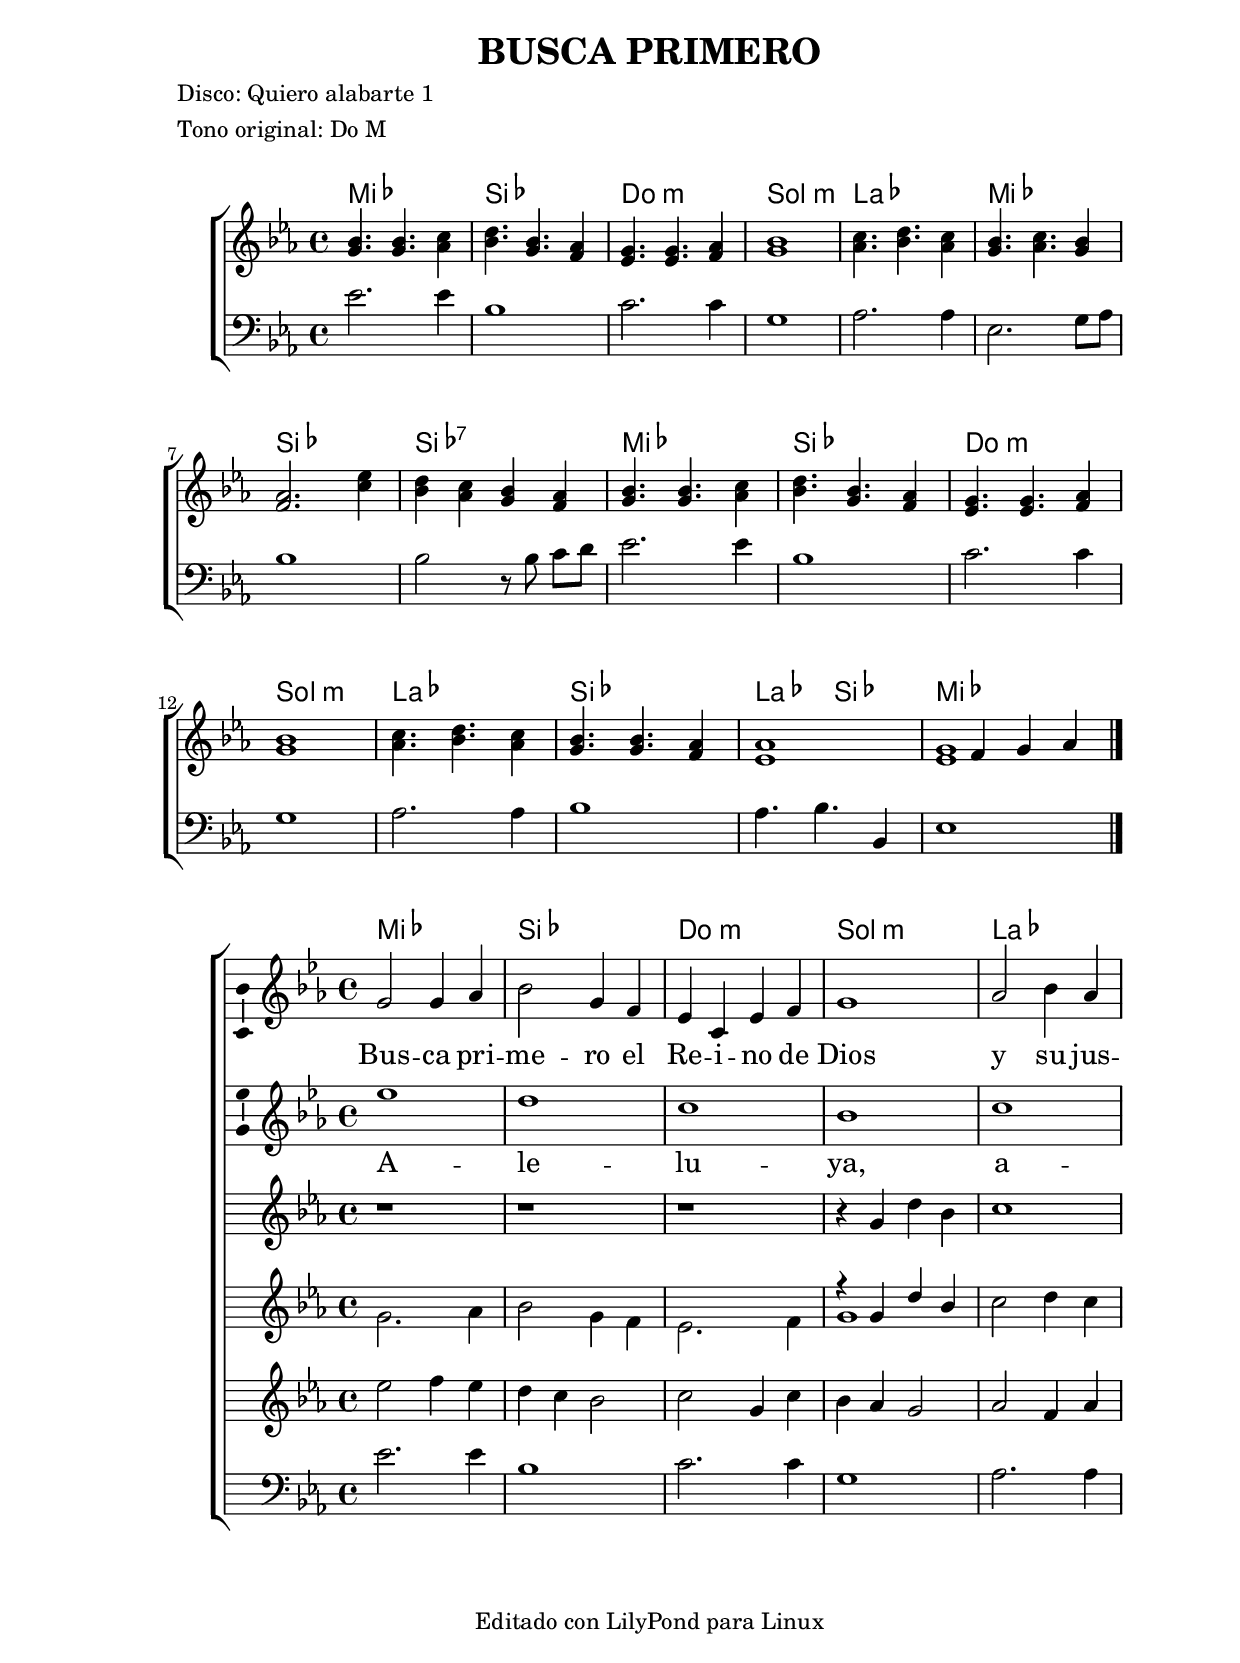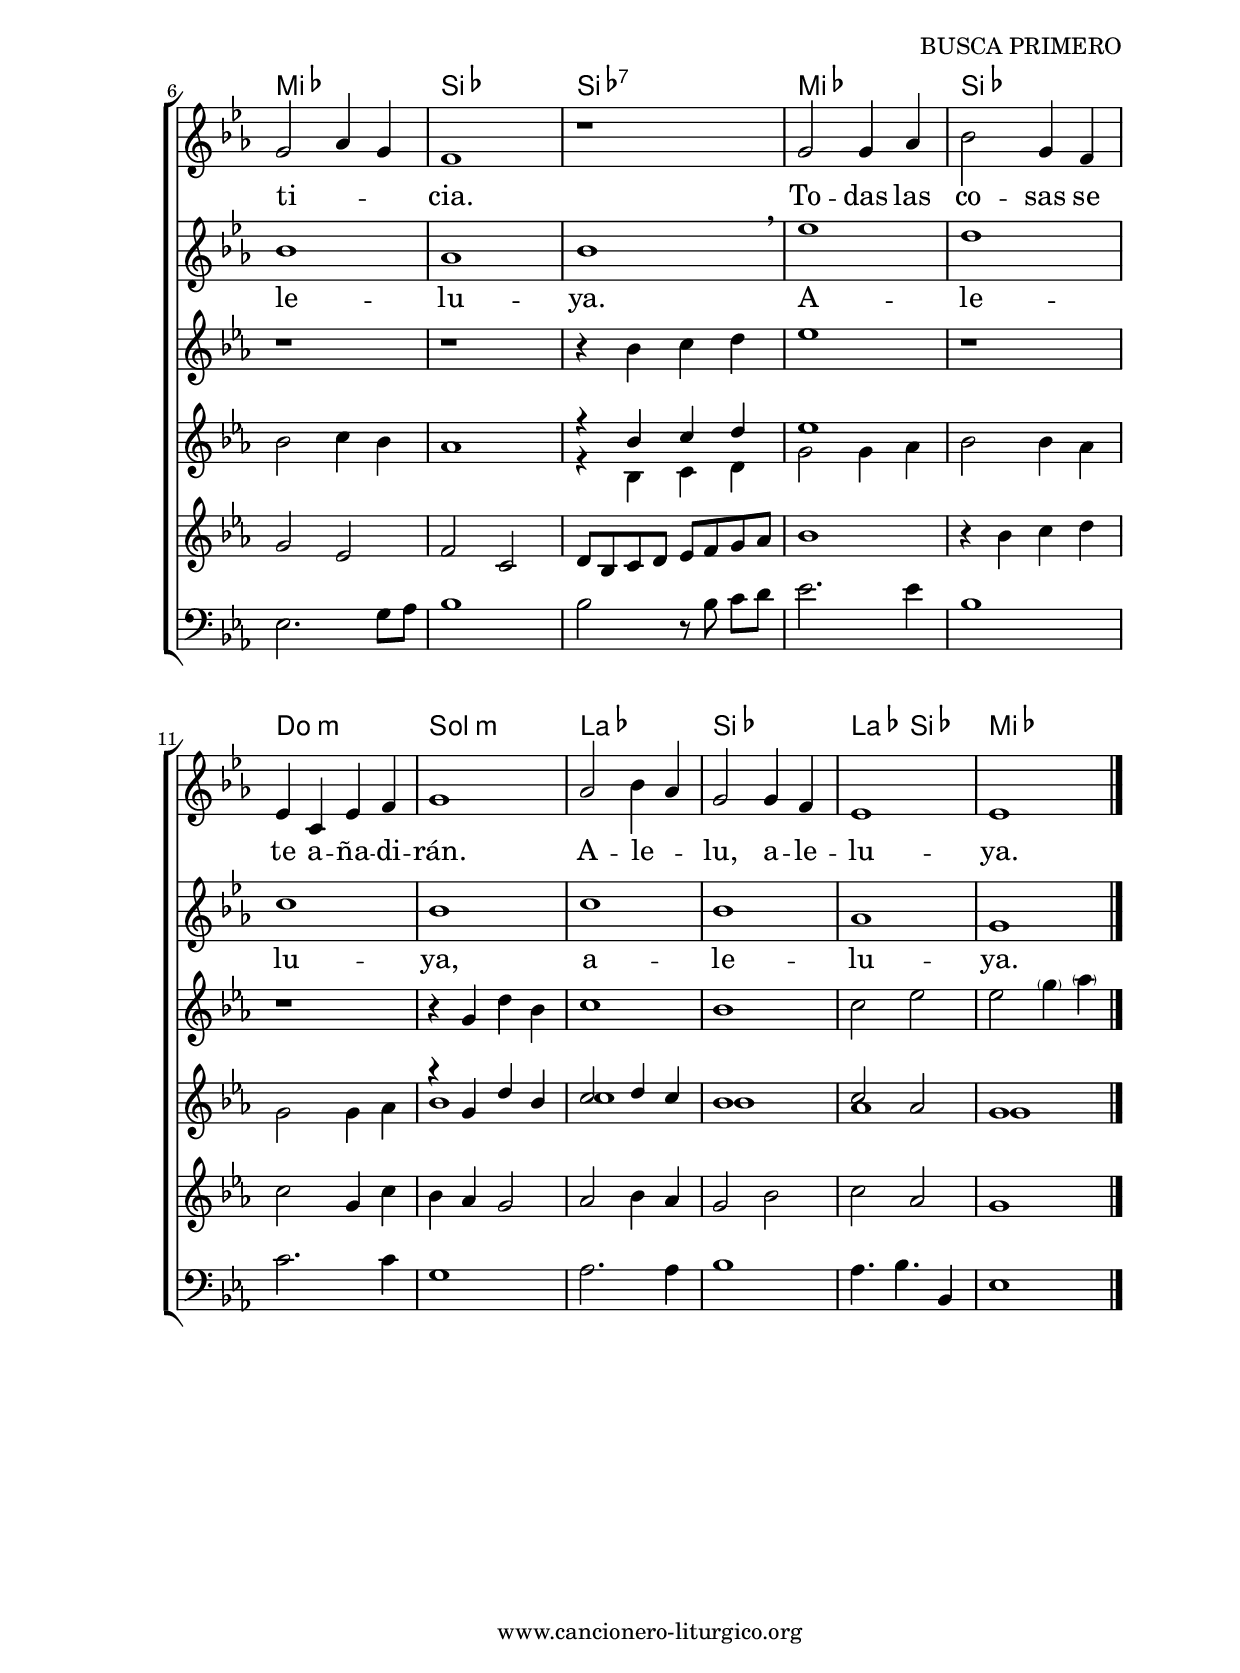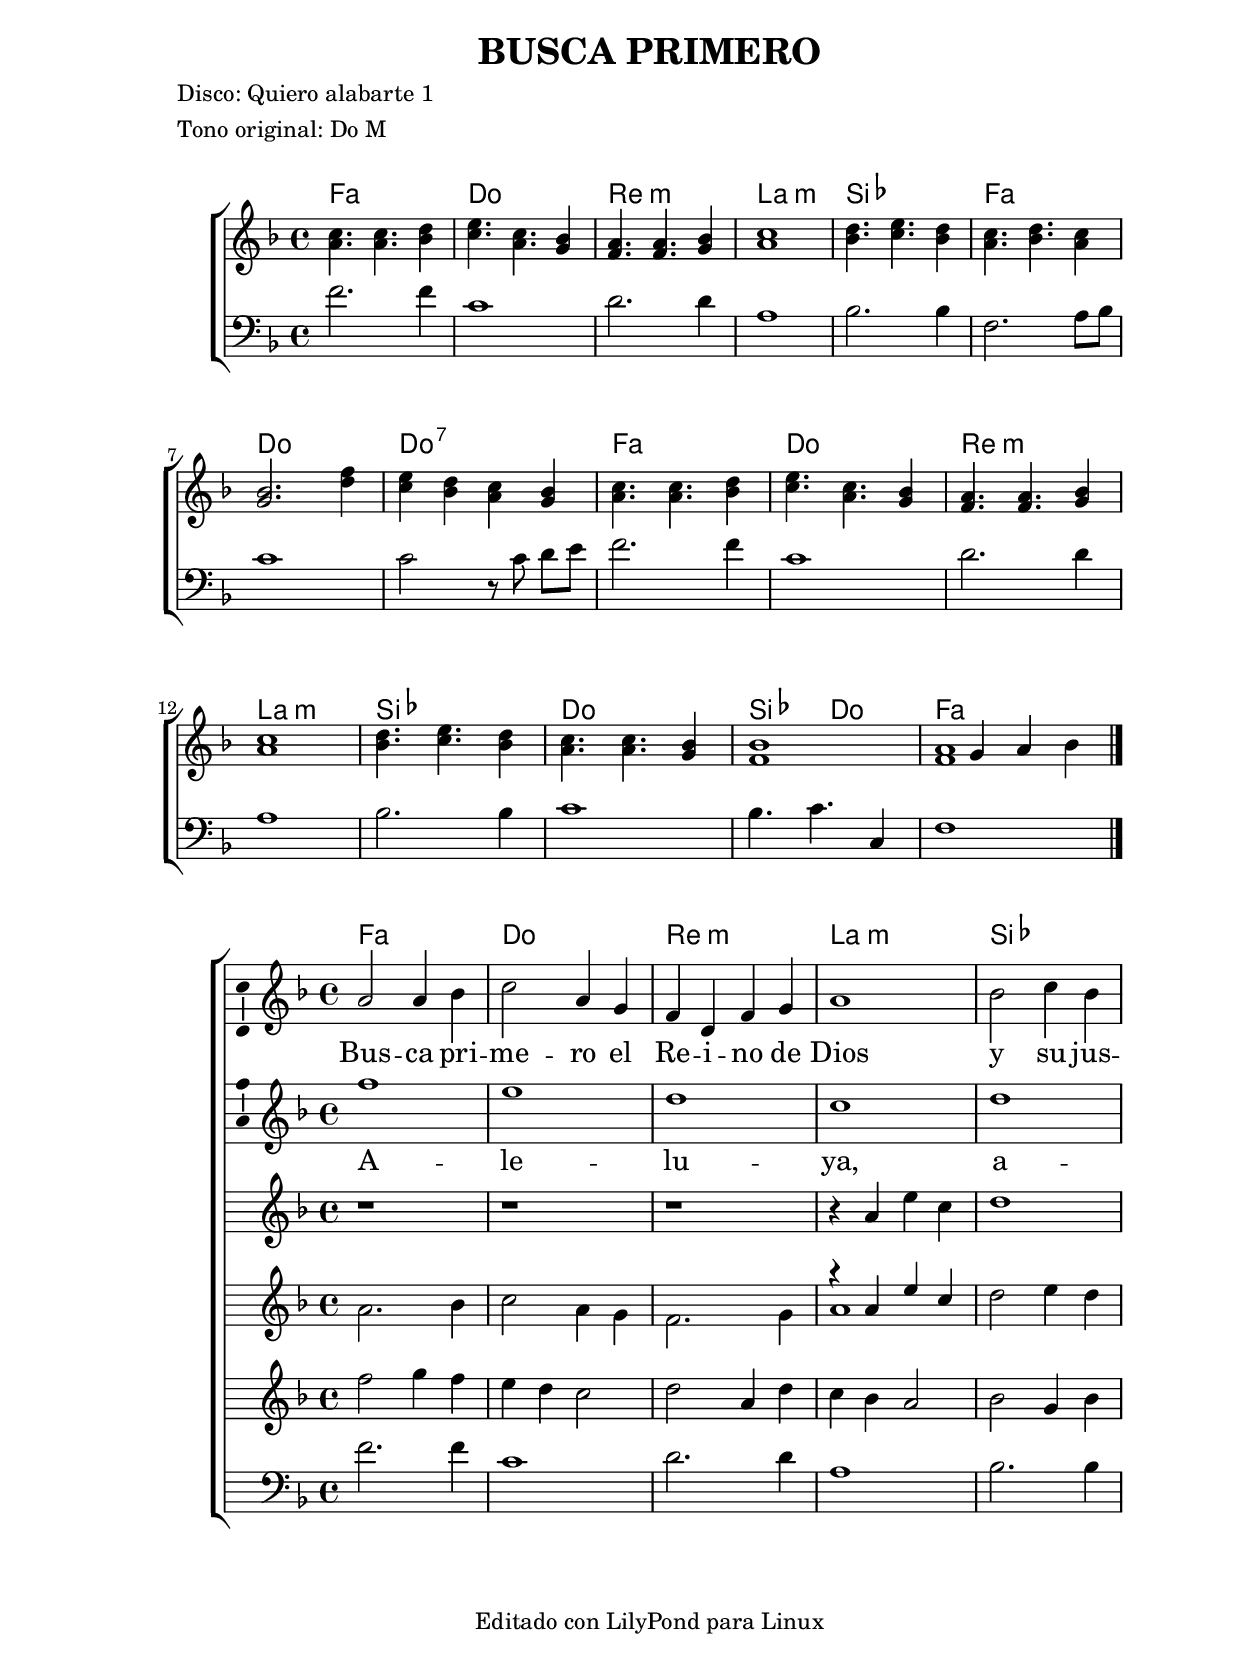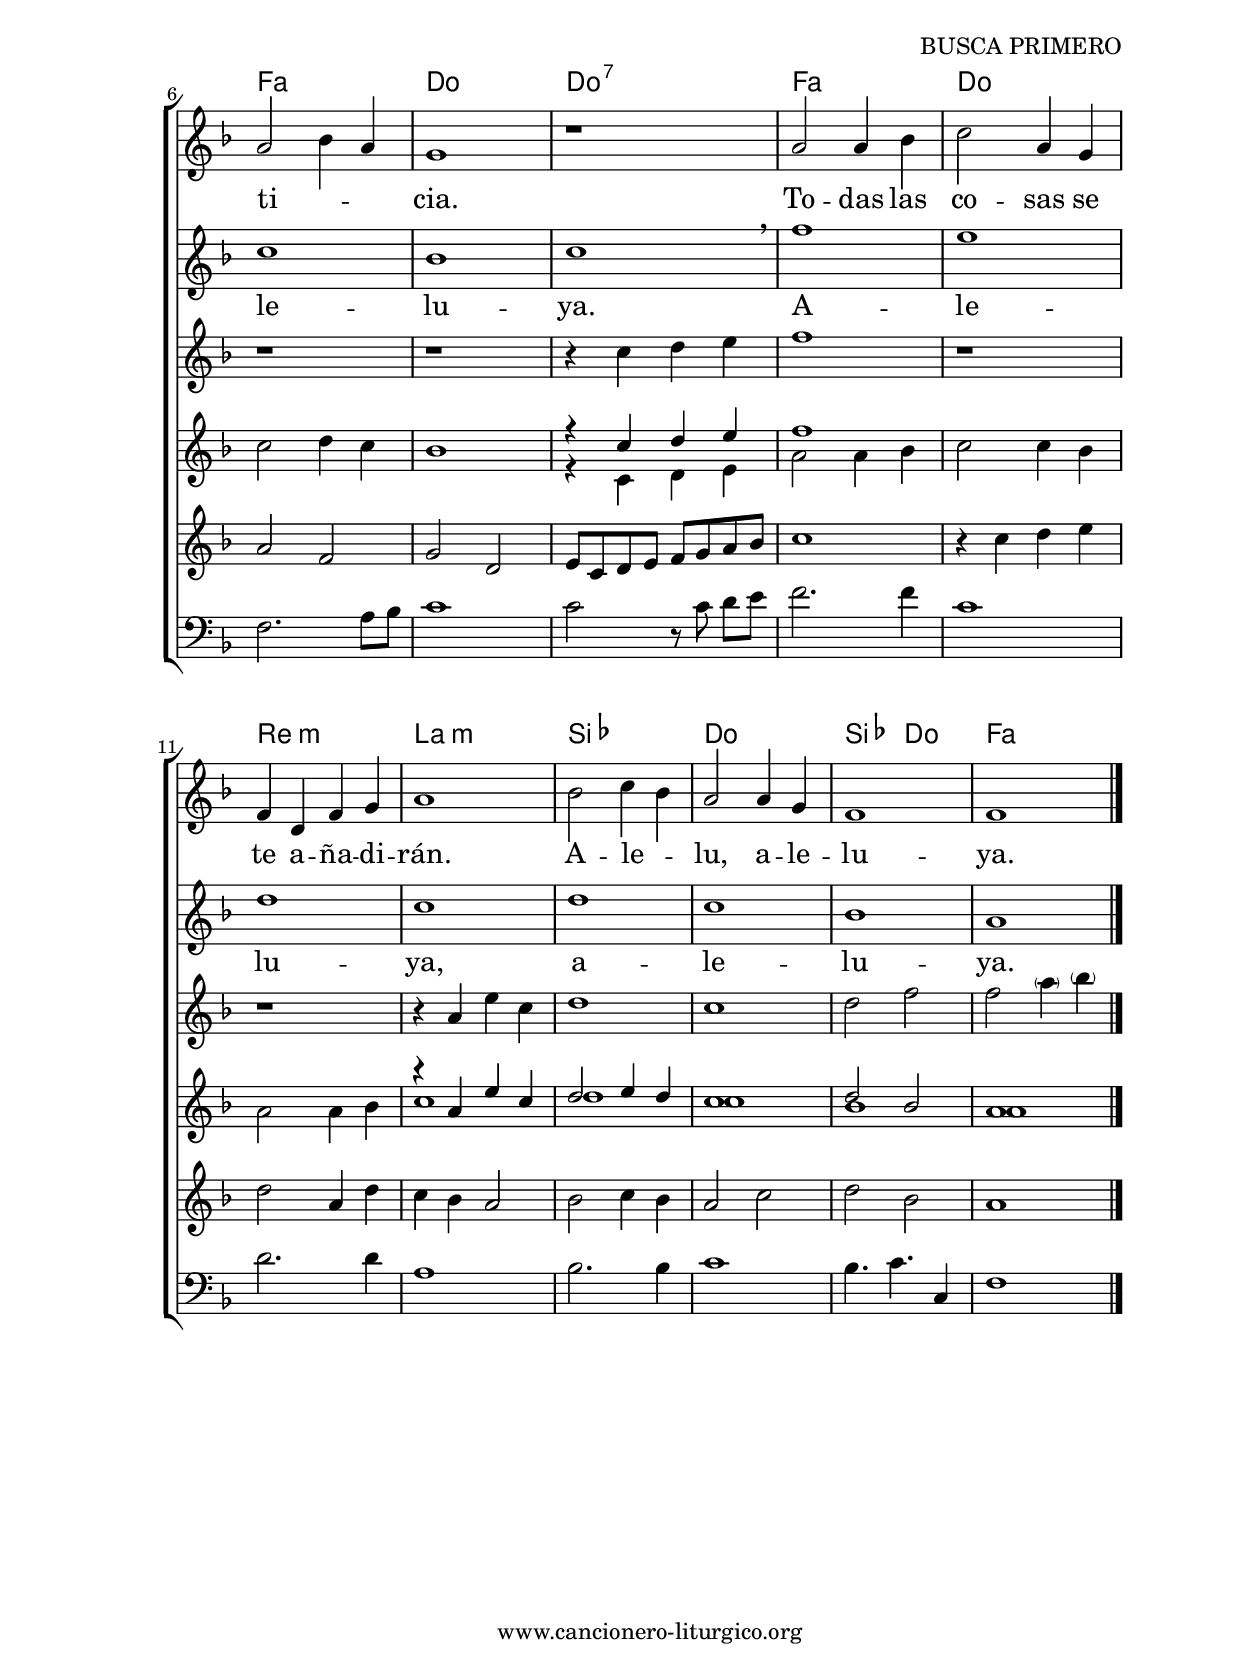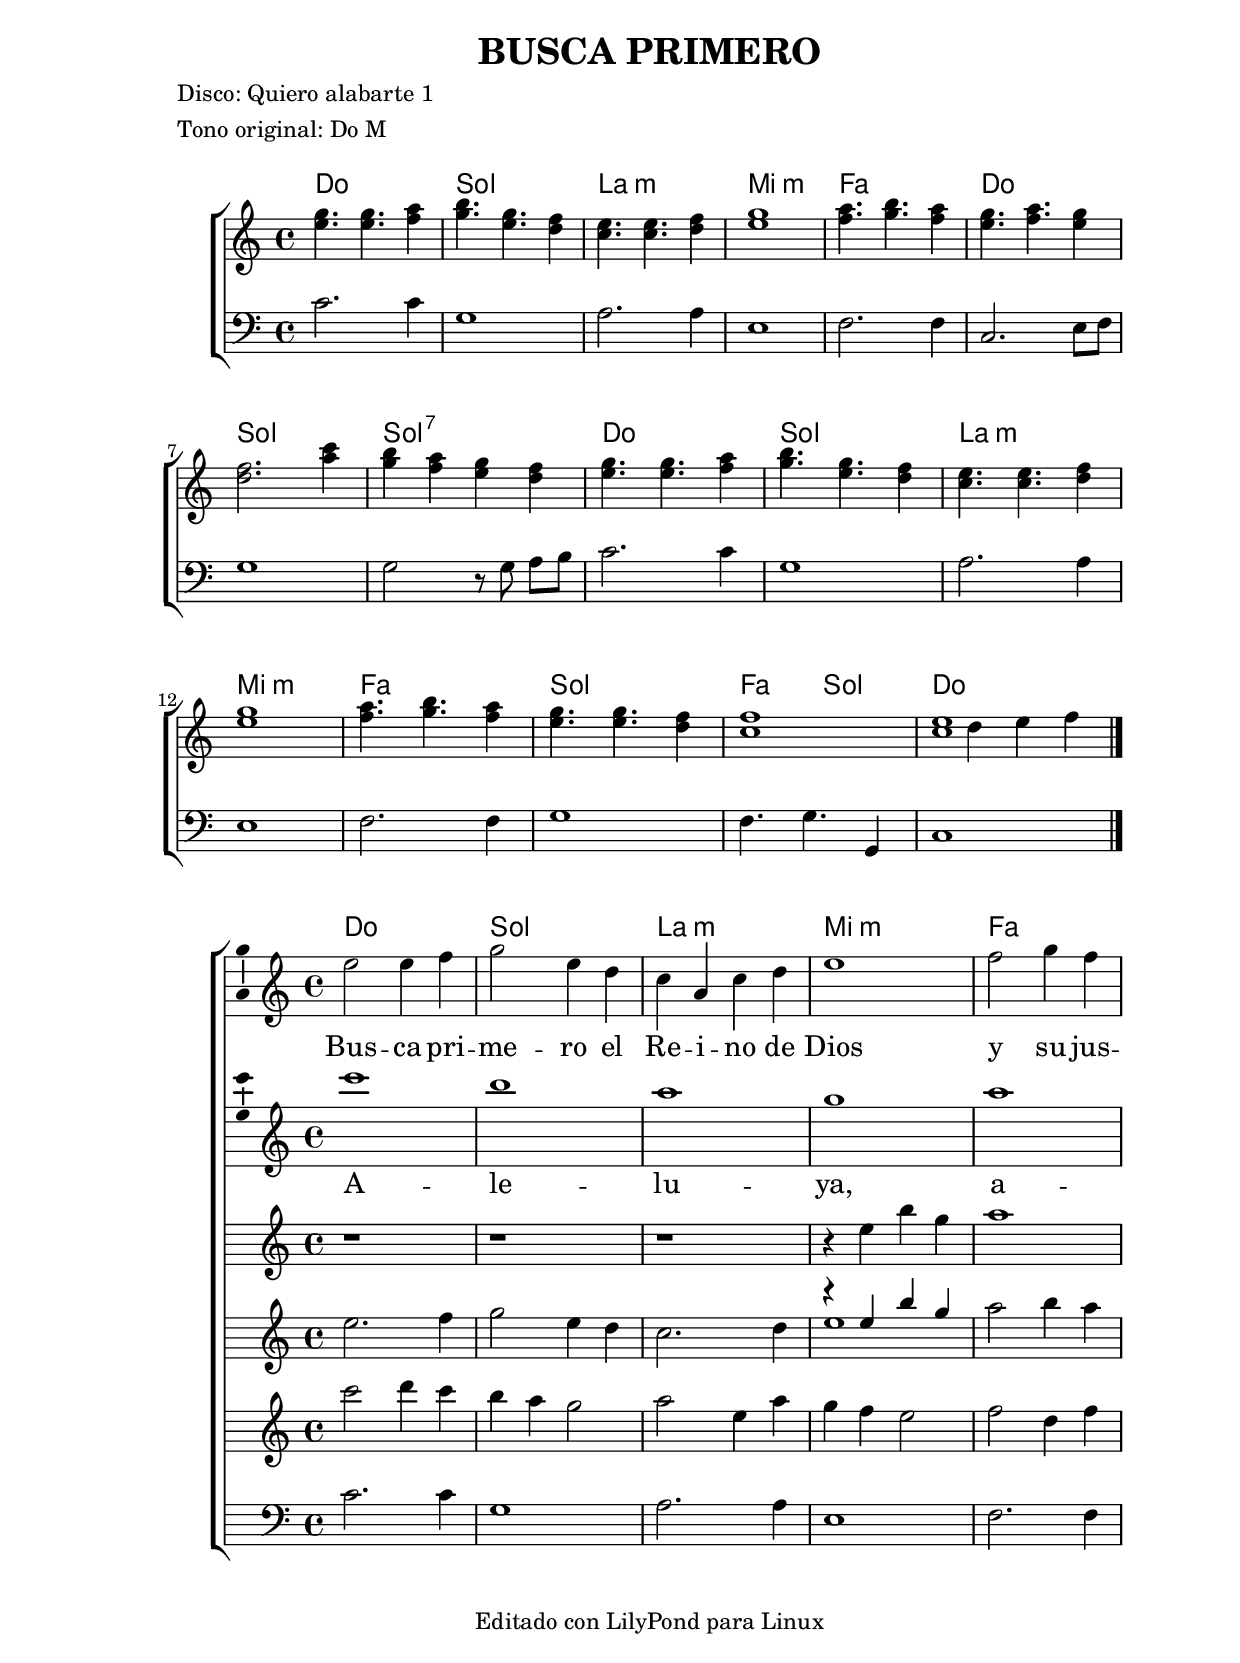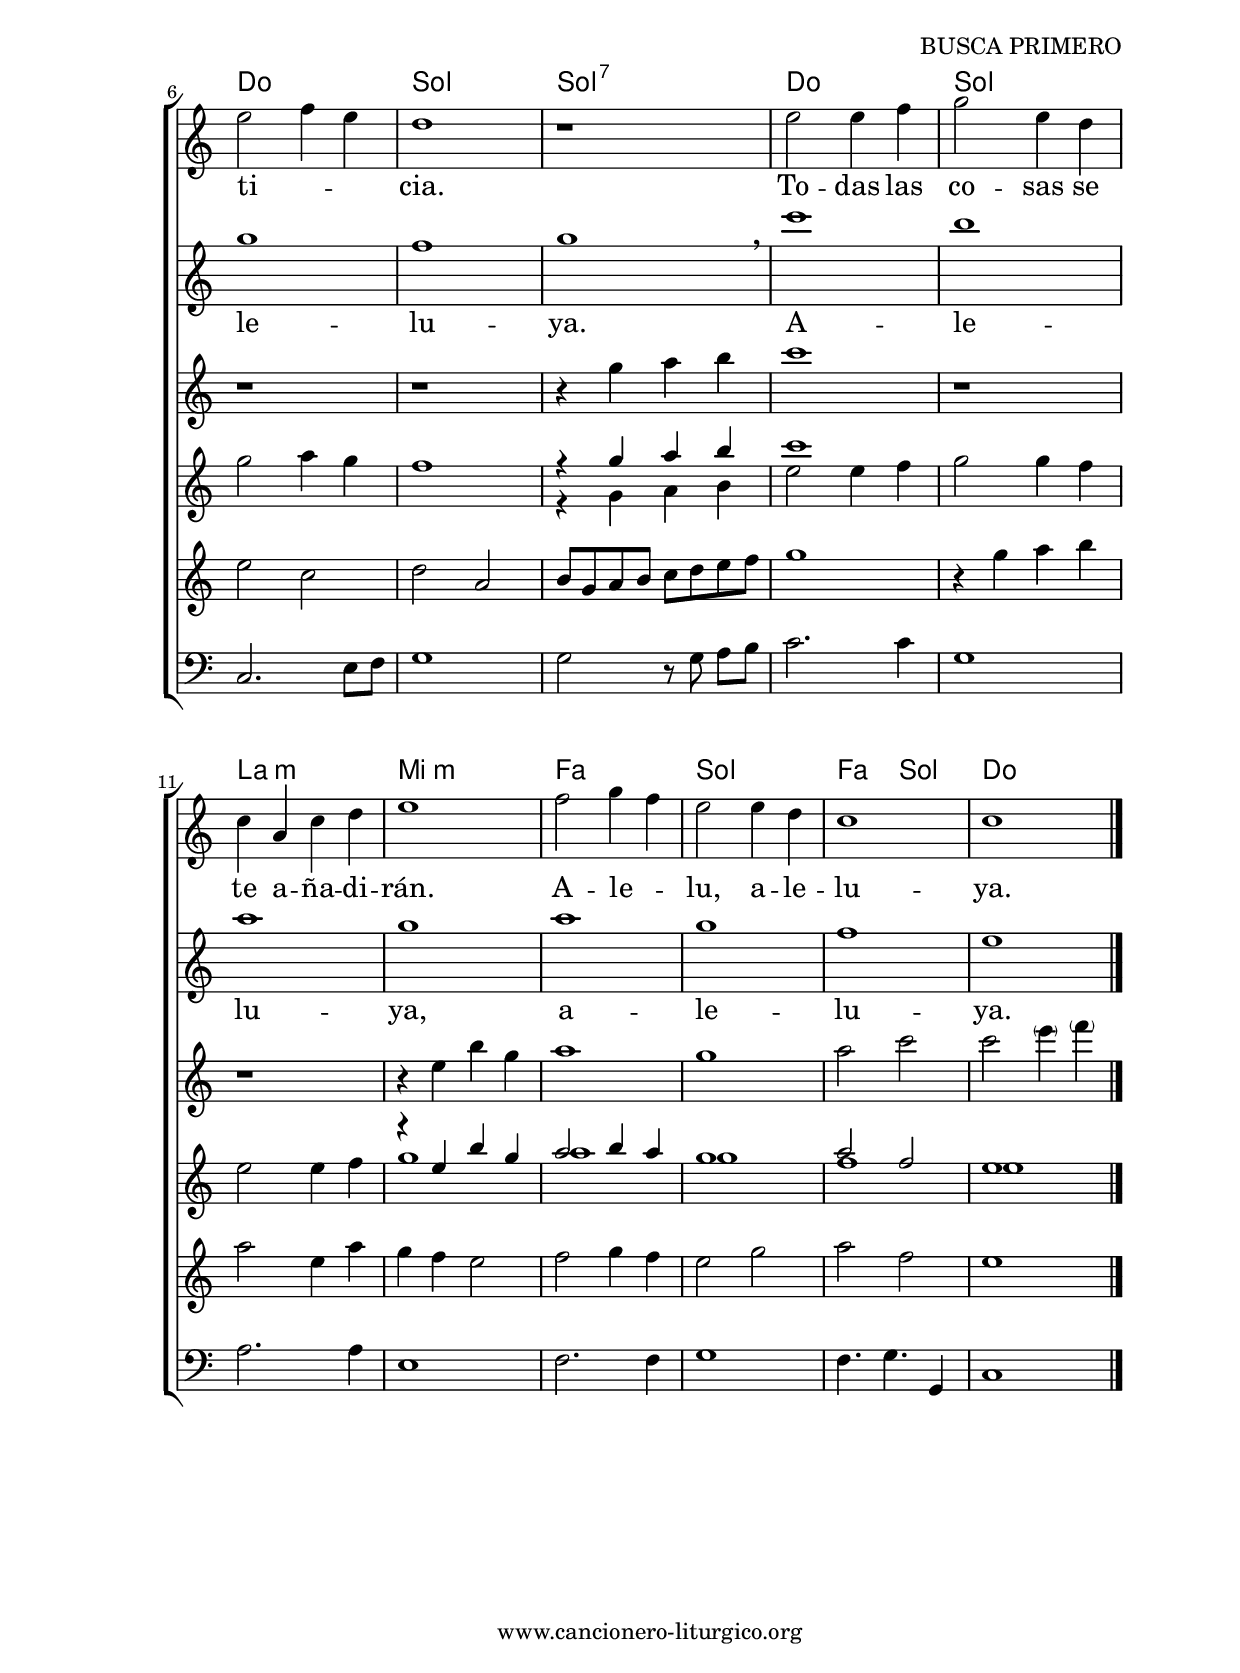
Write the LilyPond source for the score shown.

%
%para convertir .midi en .wav:
%timidity filename.midi -Ow -o finename.wav
%
%
%Para convertir de .wav a .mp3:
%lame -h -m j filename.wav
%
%
%para escuchar el midi:
%timidity nombrefichero.midi
%


%versión de lilypond para la que se ha escrito esta partitura:
\version "2.16.0"

	%Tamaño papel
	#(set-default-paper-size "a4")
	%Tamaño partitura
	#(set-global-staff-size 20)
	%No responde al pulsar sobre una nota
	#(ly:set-option 'point-and-click #f)

%parámetros del encabezamiento:
\header {
	title = "BUSCA PRIMERO"
	subtitle = ""
	composer = ""
	poet = "Disco: Quiero alabarte 1"
	meter = "Tono original: Do M"
	arranger = ""
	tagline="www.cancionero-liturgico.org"
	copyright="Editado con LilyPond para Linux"
	}

%parámetros asociados al papel:
\paper  {
	oddHeaderMarkup = \markup {\fill-line { \on-the-fly #not-first-page \fromproperty #'header:title \on-the-fly #not-first-page \fromproperty #'header:composer }}
	evenHeaderMarkup = \markup {\fill-line { \fromproperty #'header:composer \fromproperty #'header:title }}
	#(set-paper-size "a4")
	print-page-number = ##f
	first-page-number = 1
	print-first-page-number = ##f
%	head-separation = 3.0 \cm
	top-margin = 2.0 \cm
	bottom-margin = 0.5\cm
%%%	bottom-margin = -2.0\cm
	left-margin = 3.0 \cm
	line-width = 16.0 \cm 
	indent = 8\mm
	interscoreline = 2.\mm
	between-system-space = 15\mm
%	para que las partituras no llenen la hoja:
	ragged-bottom = ##t
%	idem para la última hoja:
	ragged-last-bottom = ##f
%	para que las partituras llenen el ancho del papel:
	ragged-last = ##f
	after-title-space = 2.5 \cm
%page-count=1
%system-count=8

	%Flexible Vertical Spacing
%	markup-markup-spacing =
%	#'((basic-distance . 15) (minimum-distance . 15) (padding . 3))
	markup-system-spacing =
	#'((basic-distance . 15) (minimum-distance . 15) (padding . 3))
	system-system-spacing =
	#'((basic-distance . 15) (minimum-distance . 15) (padding . 3))
	score-system-spacing =
	#'((basic-distance . 15) (minimum-distance . 15) (padding . 5))
%	top-system-spacing = % header
%	#'((basic-distance . 8) (minimum-distance . 0) (padding . 0))
%	top-markup-spacing =
%	#'((basic-distance . 20) (minimum-distance . 20) (padding . 0))
	last-bottom-spacing = % footer
	#'((basic-distance . 5) (minimum-distance . 5) (padding . 0))
%	score-markup-spacing =
%	#'((basic-distance . 16) (minimum-distance . 13) (padding . 0))

	}


%parámetros que afectan a toda la partitura:
global =  {
	%clave de sol (G):
	\clef G
	%armadura:
	\transpose c ees
	\key c \major
	\tempo 4=120
	\set Score.tempoHideNote = ##t
	}


acordesintro = {
	\italianChords
	\chordmode {
	\transpose c ees
{

c1 g a:m e:m f c g g:7
c1 g a:m e:m f g f2 g c1

}
}
}

melodiaintro = 

	\transpose c ees
{
	\relative c'{
	\time 4/4

<<
{
e4. e f4
g4. e d4
c4. c d4
e1
f4. g f4
e4. f e4
d2. a'4

g4 f e d

e4. e f4
g4. e d4
c4. c d4
e1
f4. g f4
e4. e d4
c1
s4 d4 e f
}
{
g4. g a4
b4. g f4
e4. e f4
g1
a4. b a4
g4. a g4
f2. c'4

b4 a g f

g4. g a4
b4. g f4
e4. e f4
g1
a4. b a4
g4. g f4
f1
<<e1 c1>>
}
>>

\bar "|."
}
}


acordes = {
	\italianChords
	\chordmode {
	\transpose c ees
{

c1 g a:m e:m f c g g:7
c1 g a:m e:m f g f2 g c1

	}
	}
}

melodiauno = 

	\transpose c ees
{
	\relative c'{
	\time 4/4

%\repeat volta 2 {
e2 e4 f
g2 e4 d
c4 a c d
e1
f2 g4 f
e2 f4 e
d1

r1

e2 e4 f
g2 e4 d
c4 a c d
e1
f2 g4 f
e2 e4 d
c1
c1
%}

\bar "|."
	}
	}

melodiados = 

	\transpose c ees
{
	\relative c''{
	\time 4/4

%\repeat volta 2 {
c1
b
a
g
a
g
f
g

\breathe

c1
b
a
g
a
g
f
e
%}

\bar "|."
	}
	}

melodiacomp = 

	\transpose c ees
{
	\relative c'{
	\time 4/4

%\repeat volta 2 {
r1
r1
r1
r4 e b' g
a1
r1
r1
r4 g a b
c1
r1
r1
r4 e, b' g
a1
g1
%<<
%\new Voice {
%\voiceOne
a2 c
c2 \parenthesize e4 \parenthesize f
%}
%\new Voice {
%\voiceTwo
%s2 \parenthesize f,
%\parenthesize e4 \parenthesize g \parenthesize a \parenthesize b
%}
%>>
%}

\bar "|."
	}
	}

melodiacompa = 

	\transpose c ees
{
	\relative c'{
	\time 4/4

%\repeat volta 2 {
<<
\new Voice {
\voiceOne
s1
s1
s1
r4 e b' g
s1
s1
s1
r4 g a b
c1
s1
s1
r4 e, b' g
a2 b4 a
g1
a2 f2
e1
}
\new Voice {
\voiceTwo
e2. f4
g2 e4 d
c2. d4
e1
a2 b4 a
g2 a4 g
f1
r4 g,4 a b
e2 e4 f
g2 g4 f
e2 e4 f
g1
a1
g1
f1
e1
}
>>
%}

\bar "|."
	}
	}

melodiacompb = 

	\transpose c ees
{
	\relative c''{
	\time 4/4

%\repeat volta 2 {
c2 d4 c
b4 a g2
a2 e4 a
g4 f e2
f2 d4 f
e2 c
d2 a

b8 g a b c d e f
g1
r4 g a b
a2 e4 a
g4 f e2
f2 g4 f
e2 g
a2 f
e1

%}

\bar "|."
	}
	}

melodiabajo = 

	\transpose c ees
{
	\relative c'{
	\time 4/4

c2. c4
g1
a2. a4
e1
f2. f4
c2. e8 f
g1
g2 r8 g8 \noBeam a b

c2. c4
g1
a2. a4
e1
f2. f4
g1
f4. g g,4
c1


\bar "|."
	}
	}


textouno = \lyricmode {

Bus -- ca pri -- me -- ro
el Re -- i -- no de Dios y su jus -- ti -- _ _ cia.
To -- das las co -- sas se te a -- ña -- di -- rán.
A -- le -- _ lu, a -- le -- lu -- ya.

	}

textodos = \lyricmode {

A -- le -- lu -- ya, a -- le -- lu -- ya.
A -- le -- lu -- ya, a -- le -- lu -- ya.

	}


acordesintroStaff = \context ChordNames = acordesintroStaff <<
	\set chordChanges = ##t
	\acordesintro
	>>

acordesStaff = \context ChordNames = acordesStaff <<
	\set chordChanges = ##f
	\acordes
	>>


vozintroStaff = \context Voice = vozintroStaff
<<
	\override Staff.StaffSymbol #'staff-space = #(magstep -0.35)
	\set Staff.midiInstrument = #"english horn"
	\set Staff.midiMinimumVolume = #0.7
	\set Staff.midiMaximumVolume = #0.9
	\global
	\melodiaintro
	>>

vozintrodosStaff = \context Voice = vozintrodosStaff
<<
	\override Staff.StaffSymbol #'staff-space = #(magstep -0.35)
	\set Staff.midiInstrument = #"electric bass (finger)"
	\set Staff.midiMinimumVolume = #0.8
	\set Staff.midiMaximumVolume = #0.9
	\global
	%Cambio a clave de fa (F):
	\clef F
	\melodiabajo
	>>

vozunoStaff = \context Voice = vozunoStaff
\with {\consists "Ambitus_engraver"}
<<
%	\set Staff.instrumentName = ""
%	\set Staff.shortInstrumentName = ""
%	\set Staff.midiInstrument = #"clarinet"
%	\set Staff.midiInstrument = #"cello"
%	\set Staff.midiInstrument = #"flute"
	\set Staff.midiInstrument = #"electric guitar (jazz)"
%	\set Staff.midiInstrument = #"english horn"
%	\set Staff.midiInstrument = #"violin"
%	\set Staff.midiInstrument = #"glockenspiel"
	\set Staff.midiMinimumVolume = #0.7
	\set Staff.midiMaximumVolume = #0.9
	\global
	\melodiauno
	>>

vozdosStaff = \context Voice = vozdosStaff
\with {\consists "Ambitus_engraver"}
<<
%	\set Staff.instrumentName = ""
%	\set Staff.shortInstrumentName = ""
%	\set Staff.midiInstrument = #"clarinet"
	\set Staff.midiInstrument = #"violin"
%	\set Staff.midiInstrument = #"glockenspiel"
	\set Staff.midiMinimumVolume = #0.7
	\set Staff.midiMaximumVolume = #0.9
	\global
	\melodiados
	>>

vozcompStaff = \context Voice = vozcompStaff
<<
%%	\set Staff.instrumentName = "1ª vez"
	\set Staff.shortInstrumentName = ""
	\override Staff.StaffSymbol #'staff-space = #(magstep -0.35)
	\set Staff.midiInstrument = #"clarinet"
	\set Staff.midiMinimumVolume = #0.7
	\set Staff.midiMaximumVolume = #0.9
	\global
	\melodiacomp
	>>

vozcompaStaff = \context Voice = vozcompaStaff
<<
%%	\set Staff.instrumentName = "2ª vez"
	\set Staff.shortInstrumentName = ""
	\override Staff.StaffSymbol #'staff-space = #(magstep -0.35)
	\set Staff.midiInstrument = #"clarinet"
	\set Staff.midiMinimumVolume = #0.7
	\set Staff.midiMaximumVolume = #0.9
	\global
	\melodiacompa
	>>

vozcompbStaff = \context Voice = vozcompaStbff
<<
%%	\set Staff.instrumentName = "3ª vez"
	\set Staff.shortInstrumentName = ""
	\override Staff.StaffSymbol #'staff-space = #(magstep -0.35)
	\set Staff.midiInstrument = #"clarinet"
	\set Staff.midiMinimumVolume = #0.7
	\set Staff.midiMaximumVolume = #0.9
	\global
	\melodiacompb
	>>

vozbajoStaff = \context Voice = vozbajoStaff
<<
%%	\set Staff.instrumentName = "Bajo"
	\set Staff.shortInstrumentName = ""
	\override Staff.StaffSymbol #'staff-space = #(magstep -0.35)
	\set Staff.midiInstrument = #"electric bass (finger)"
	\set Staff.midiMinimumVolume = #0.8
	\set Staff.midiMaximumVolume = #0.9
	\global
	%Cambio a clave de fa (F):
	\clef F
	\melodiabajo
	>>


textounoStaff = \context Lyrics = textounoStaff <<
	\lyricsto vozunoStaff \textouno
	>>

textodosStaff = \context Lyrics = textodosStaff <<
	\lyricsto vozdosStaff \textodos
	>>


\book {
	\score {
		\context ChoirStaff {
%			\override StaffGroup.SystemStartBracket #'collapse-height = #1
%			\override Score.SystemStartBar #'collapse-height = #1
			<<
			\acordesintroStaff
			\vozintroStaff
			\vozintrodosStaff
			>>
			}
		\layout {
	    		\context {
				\Lyrics
				\override LyricText #'font-size = #2
				}
	   		 \context {
				\Score
				\override StaffSymbol #'staff-space = #(magstep +3)
				}
system-count=3
			}
		}
	\score {
		\context ChoirStaff {
%			\override StaffGroup.SystemStartBracket #'collapse-height = #1
%			\override Score.SystemStartBar #'collapse-height = #1
			<<
			\acordesStaff
			\vozunoStaff
			\textounoStaff
			\vozdosStaff
			\textodosStaff
			\vozcompStaff
			\vozcompaStaff
			\vozcompbStaff
			\vozbajoStaff
			>>
			}
		\layout {
	    		\context {
				\Lyrics
				\override LyricText #'font-size = #2
				}
	   		 \context {
				\Score
				\override StaffSymbol #'staff-space = #(magstep +3)
				}
			}
		}
	\score {
		\unfoldRepeats
		\context ChoirStaff {
			<<
			\acordesintroStaff
			\vozintroStaff
			\vozintrodosStaff
			>>
			<<
			\acordesStaff
			\vozunoStaff
			\vozdosStaff
			\vozcompStaff
			\vozcompaStaff
			\vozcompbStaff
			\vozbajoStaff
			>>
			}
		\midi {
	  		\context {
	  			\Score
				tempoWholesPerMinute = #(ly:make-moment 70 4)
				}
			}
		}
	}



#(define output-suffix "C")
\book {
	\score {
		\context ChoirStaff {
%			\override StaffGroup.SystemStartBracket #'collapse-height = #1
%			\override Score.SystemStartBar #'collapse-height = #1
\transpose c d
			<<
			\acordesintroStaff
			\vozintroStaff
			\vozintrodosStaff
			>>
			}
		\layout {
	    		\context {
				\Lyrics
				\override LyricText #'font-size = #2
				}
	   		 \context {
				\Score
				\override StaffSymbol #'staff-space = #(magstep +3)
				}
system-count=3
			}
		}
	\score {
		\context ChoirStaff {
%			\override StaffGroup.SystemStartBracket #'collapse-height = #1
%			\override Score.SystemStartBar #'collapse-height = #1
\transpose c d
			<<
			\acordesStaff
			\vozunoStaff
			\textounoStaff
			\vozdosStaff
			\textodosStaff
			\vozcompStaff
			\vozcompaStaff
			\vozcompbStaff
			\vozbajoStaff
			>>
			}
		\layout {
	    		\context {
				\Lyrics
				\override LyricText #'font-size = #2
				}
	   		 \context {
				\Score
				\override StaffSymbol #'staff-space = #(magstep +3)
				}
			}
		}
	}

#(define output-suffix "S")
\book {
	\score {
		\context ChoirStaff {
%			\override StaffGroup.SystemStartBracket #'collapse-height = #1
%			\override Score.SystemStartBar #'collapse-height = #1
\transpose c a
			<<
			\acordesintroStaff
			\vozintroStaff
\transpose a a,
			\vozintrodosStaff
			>>
			}
		\layout {
	    		\context {
				\Lyrics
				\override LyricText #'font-size = #2
				}
	   		 \context {
				\Score
				\override StaffSymbol #'staff-space = #(magstep +3)
				}
system-count=3
			}
		}
	\score {
		\context ChoirStaff {
%			\override StaffGroup.SystemStartBracket #'collapse-height = #1
%			\override Score.SystemStartBar #'collapse-height = #1
\transpose c a
			<<
			\acordesStaff
			\vozunoStaff
			\textounoStaff
			\vozdosStaff
			\textodosStaff
			\vozcompStaff
			\vozcompaStaff
			\vozcompbStaff
\transpose a a,
			\vozbajoStaff
			>>
			}
		\layout {
	    		\context {
				\Lyrics
				\override LyricText #'font-size = #2
				}
	   		 \context {
				\Score
				\override StaffSymbol #'staff-space = #(magstep +3)
				}
			}
		}
	}


